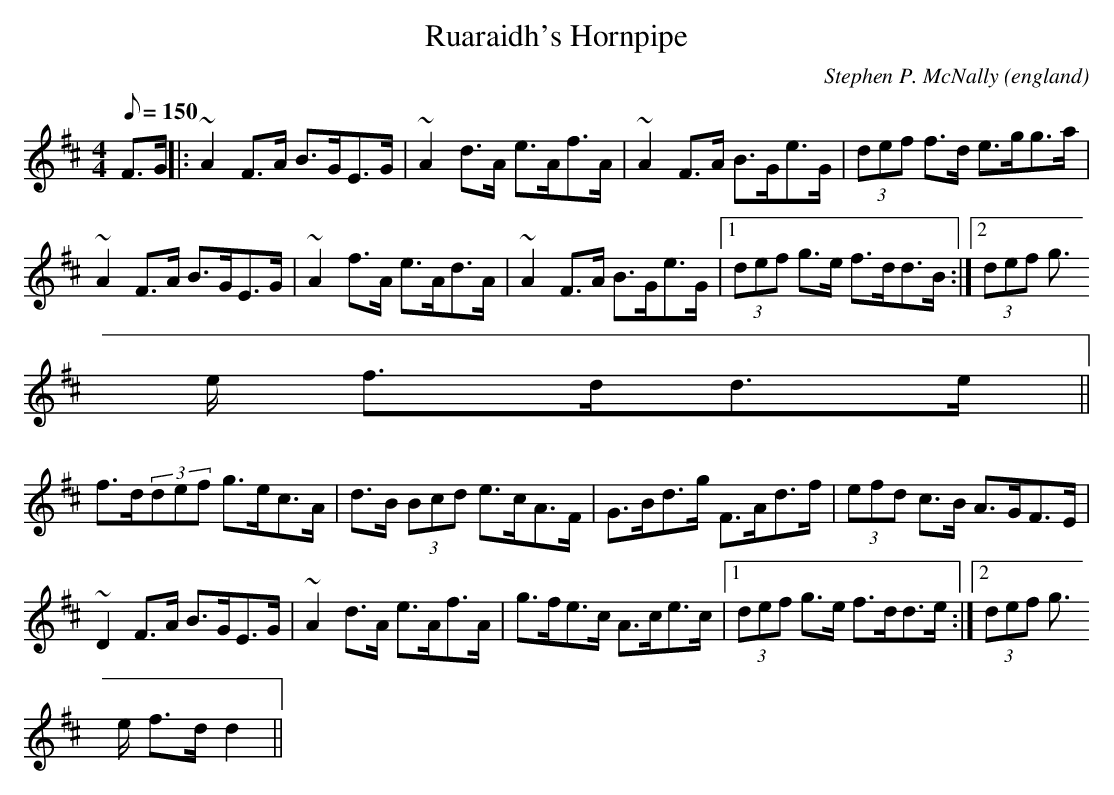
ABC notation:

X:1
T:Ruaraidh's Hornpipe
O:england
M:4/4
L:1/8
Q:150
C:Stephen P. McNally
K:D
F>G||:~A2 F>A B>GE>G|~A2 d>A e>Af>A|~A2 F>A B>Ge>G|(3def f>d e>gg>a|
~A2 F>A B>GE>G|~A2 f>A e>Ad>A|~A2 F>A B>Ge>G|1(3def g>e f>dd>B:|2(3def g
>e f>dd>e||
f>d(3def g>ec>A|d>B (3Bcd e>cA>F|G>Bd>g F>Ad>f|(3efd c>B A>GF>E|
~D2 F>A B>GE>G|~A2 d>A e>Af>A|g>fe>c A>ce>c|1(3def g>e f>dd>e:|2(3def g>
e f>dd2||
